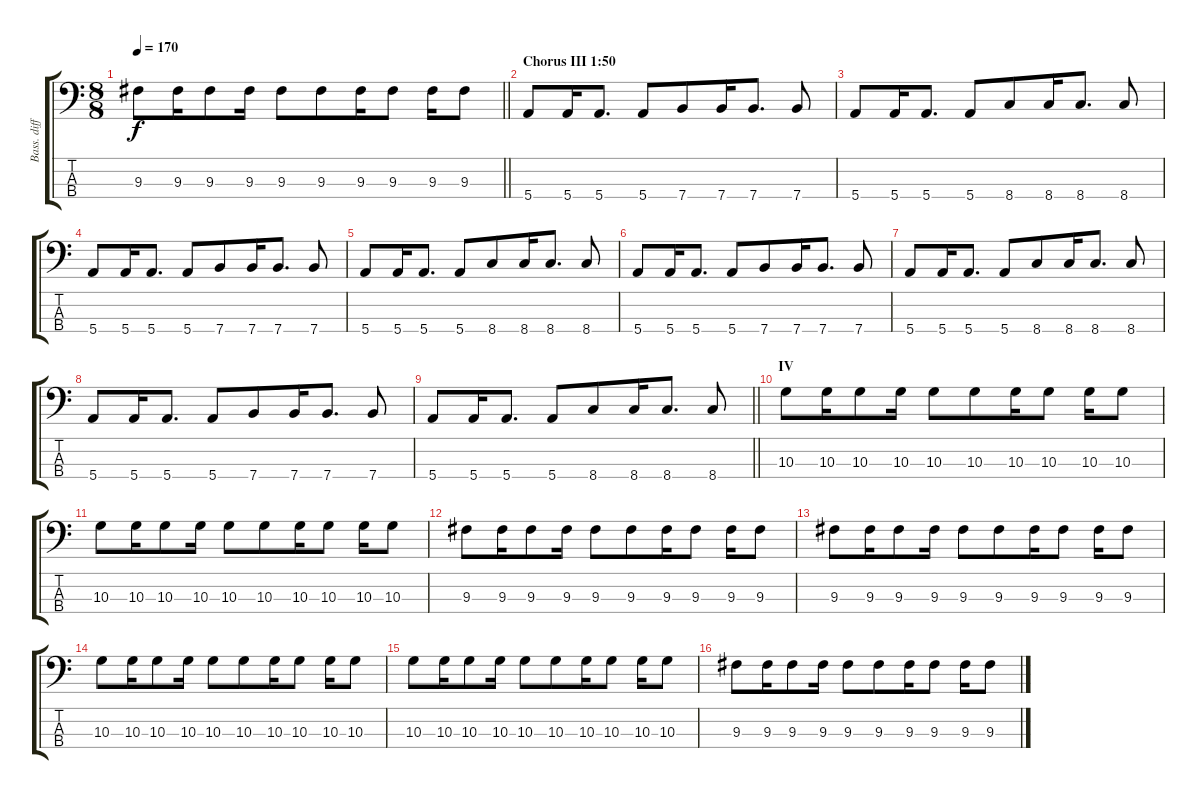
\track ("Bass. diff. chorus" "Bass. diff") {mute instrument electricbassfinger}
\staff {score tabs}
\tuning (G2 D2 A1 E1) {hide}
\ts (8 8)
\tempo 170
\clef f4
\barLineRight lightlight
\ks c
9.3.8{dy f} 9.3.16 9.3.8 9.3.16 9.3.8 9.3.8 9.3.16 9.3.8 9.3.16 9.3.8 |
\section ("" "Chorus III 1:50")
5.4.8 5.4.16 5.4.8{d} 5.4.8 7.4.8 7.4.16 7.4.8{d} 7.4.8 |
5.4.8 5.4.16 5.4.8{d} 5.4.8 8.4.8 8.4.16 8.4.8{d} 8.4.8 |
5.4.8 5.4.16 5.4.8{d} 5.4.8 7.4.8 7.4.16 7.4.8{d} 7.4.8 |
5.4.8 5.4.16 5.4.8{d} 5.4.8 8.4.8 8.4.16 8.4.8{d} 8.4.8 |
5.4.8 5.4.16 5.4.8{d} 5.4.8 7.4.8 7.4.16 7.4.8{d} 7.4.8 |
5.4.8 5.4.16 5.4.8{d} 5.4.8 8.4.8 8.4.16 8.4.8{d} 8.4.8 |
5.4.8 5.4.16 5.4.8{d} 5.4.8 7.4.8 7.4.16 7.4.8{d} 7.4.8 |
\barLineRight lightlight
5.4.8 5.4.16 5.4.8{d} 5.4.8 8.4.8 8.4.16 8.4.8{d} 8.4.8 |
\section ("" "IV")
10.3.8 10.3.16 10.3.8 10.3.16 10.3.8 10.3.8 10.3.16 10.3.8 10.3.16 10.3.8 |
10.3.8 10.3.16 10.3.8 10.3.16 10.3.8 10.3.8 10.3.16 10.3.8 10.3.16 10.3.8 |
9.3.8 9.3.16 9.3.8 9.3.16 9.3.8 9.3.8 9.3.16 9.3.8 9.3.16 9.3.8 |
9.3.8 9.3.16 9.3.8 9.3.16 9.3.8 9.3.8 9.3.16 9.3.8 9.3.16 9.3.8 |
10.3.8 10.3.16 10.3.8 10.3.16 10.3.8 10.3.8 10.3.16 10.3.8 10.3.16 10.3.8 |
10.3.8 10.3.16 10.3.8 10.3.16 10.3.8 10.3.8 10.3.16 10.3.8 10.3.16 10.3.8 |
9.3.8 9.3.16 9.3.8 9.3.16 9.3.8 9.3.8 9.3.16 9.3.8 9.3.16 9.3.8
